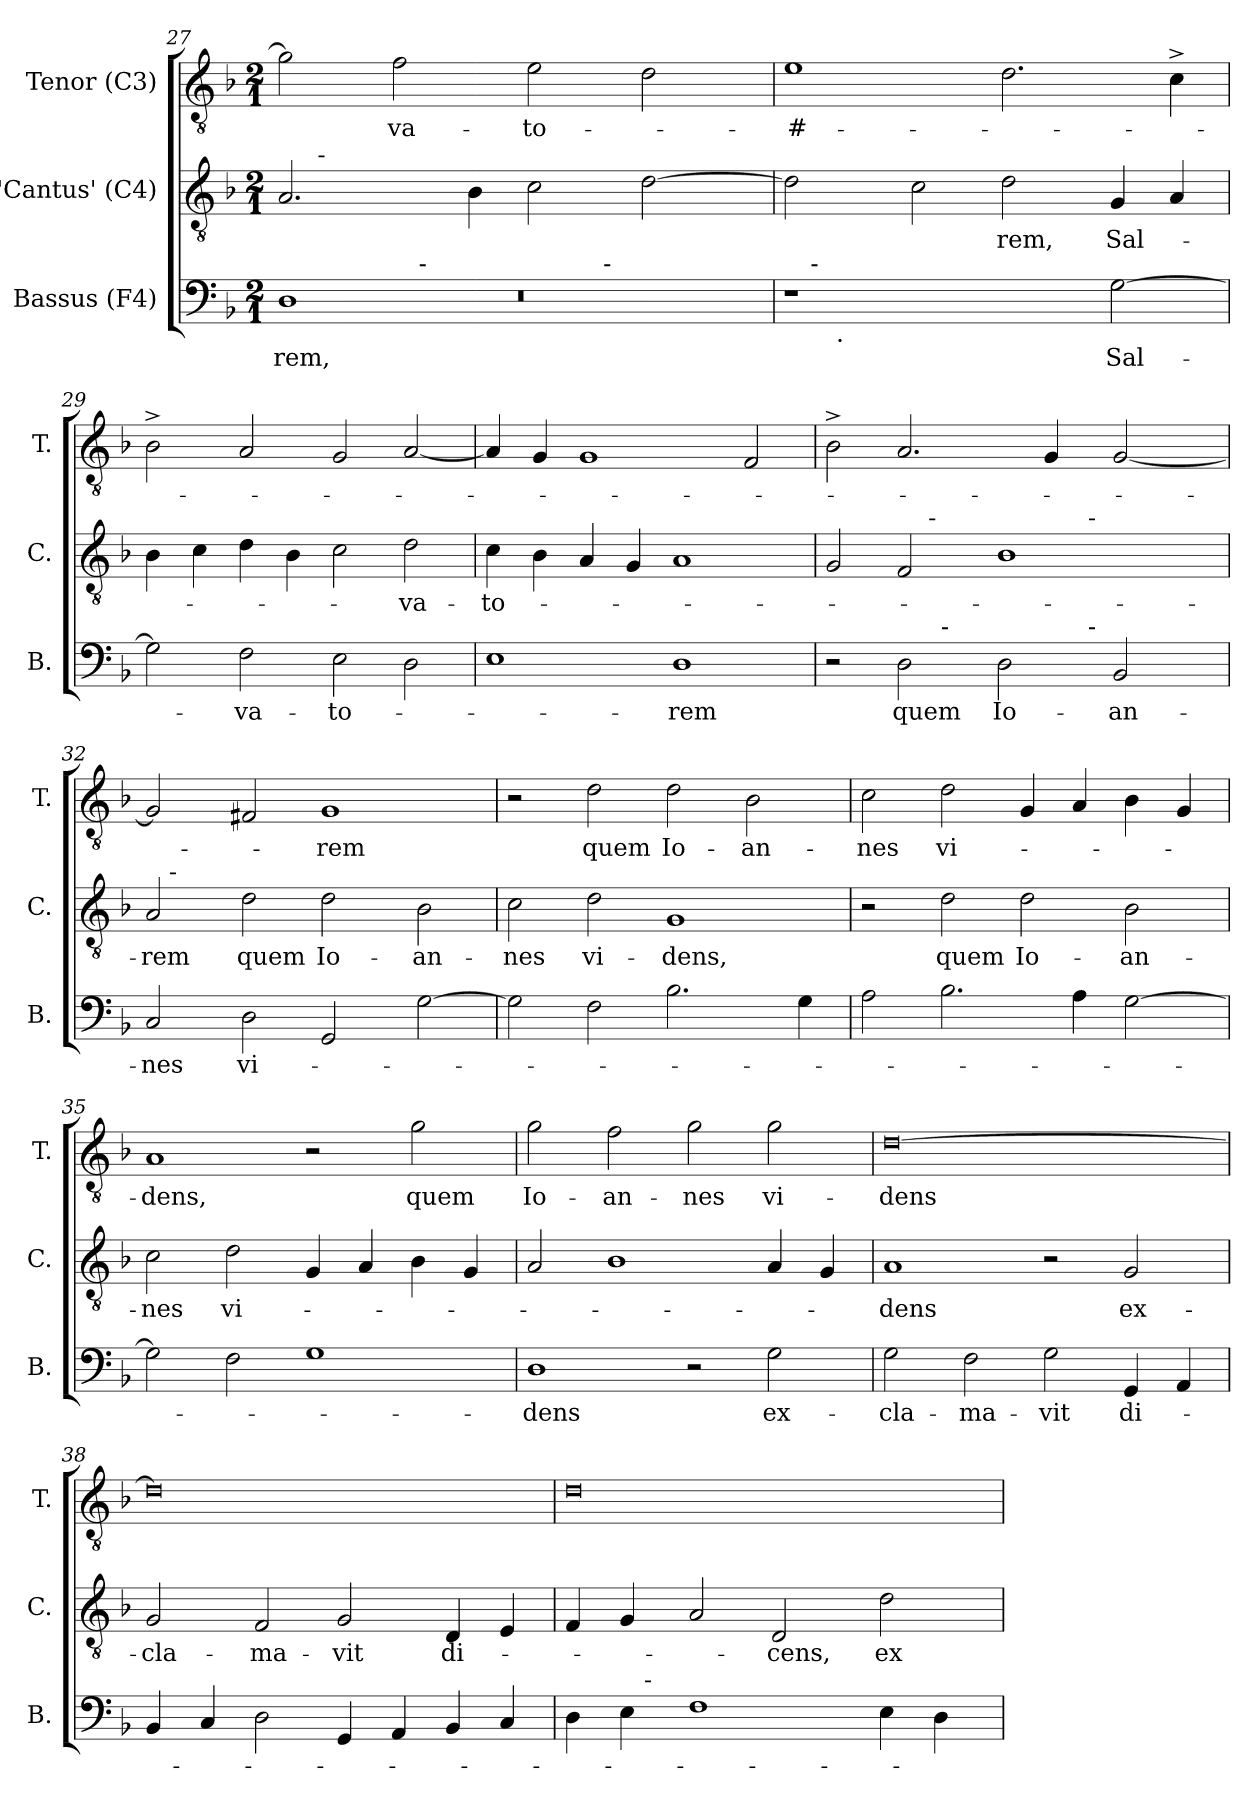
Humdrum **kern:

**kern	**text	**kern	**text	**kern	**text
*part3	*part3	*part2	*part2	*part1	*part1
*staff3	*staff3	*staff2	*staff2	*staff1	*staff1
*I"Bassus (F4)	*	*I"'Cantus' (C4)	*	*I"Tenor (C3)	*
*I'B.	*	*I'C.	*	*I'T.	*
!!LO:LB:g=z
*clefF4	*	*clefGv2	*	*clefGv2	*
*k[b-]	*	*k[b-]	*	*k[b-]	*
*F:	*	*F:	*	*F:	*
*M2/1	*	*M2/1	*	*M2/1	*
=27	=27	=27	=27	=27	=27
*^	*	*	*	*	*
*	*^	*	*	*	*	*
!	!	!LO:N:vis=1	!LO:LY:b	!	!	!	!
*	*	*	*	*^	*	*	*
2ryy	1D	0r	-rem,	2.A/	8ryy	.	2g\]	.
!	!	!	!	!	!LO:TX:a:t=-	!	!	!
.	.	.	.	.	1...ryy	.	.	.
!	!	!	!	!	!	!	!	!LO:LY:b
16ryy	.	.	.	.	.	.	2f\	-va-
!LO:TX:a:t=-	!	!	!	!	!	!	!	!
1ryy	.	.	.	.	.	.	.	.
.	.	.	.	4B-\	.	.	.	.
!	!	!	!	!	!	!	!	!LO:LY:b
.	4.ryy	.	.	2c\	.	.	2e\	-to-
!	!LO:TX:a:t=-	!	!	!	!	!	!	!
.	2ryy	.	.	.	.	.	.	.
.	.	.	.	[>2d\	.	.	2d\	.
4..ryy	.	.	.	.	.	.	.	.
.	8ryy	.	.	.	.	.	.	.
=28	=28	=28	=28	=28	=28	=28	=28	=28
!	!	!	!	!	!	!	!	!LO:LY:b
*	*	*	*	*v	*v	*	*	*
1r	16ryy	8ryy	.	2d\]	.	1e	-#-
!	!LO:TX:a:t=-	!	!	!	!	!	!
.	1ryy	.	.	.	.	.	.
!	!	!LO:TX:b:t=.	!	!	!	!	!
.	.	1...ryy	.	.	.	.	.
.	.	.	.	2c\	.	.	.
!	!	!	!	!	!LO:LY:b	!	!
2ryy	.	.	.	2d\	-rem,	2.d\	.
.	2...ryy	.	.	.	.	.	.
!	!	!	!LO:LY:b	!	!LO:LY:b	!	!
[>2G\	.	.	Sal-	4G/	Sal-	.	.
.	.	.	.	4A/	.	4c^>\	.
*v	*v	*v	*	*	*	*	*
=29	=29	=29	=29	=29	=29
2G\]	.	4B-\	.	2B-^>\	.
.	.	4c\	.	.	.
!	!LO:LY:b	!	!	!	!
2F\	-va-	4d\	.	2A/	.
.	.	4B-\	.	.	.
!	!LO:LY:b	!	!	!	!
2E\	-to-	2c\	.	2G/	.
!	!	!	!LO:LY:b	!	!
2D\	.	2d\	-va-	[<2A/	.
=30	=30	=30	=30	=30	=30
!	!	!	!LO:LY:b	!	!
1E	.	4c\	-to-	4A/]	.
.	.	4B-\	.	4G/	.
.	.	4A/	.	1G	.
.	.	4G/	.	.	.
!	!LO:LY:b	!	!	!	!
1D	-rem	1A	.	.	.
.	.	.	.	2F/	.
!!LO:LB:g=z
=31	=31	=31	=31	=31	=31
*^	*	*^	*	*	*
*	*^	*	*	*^	*	*	*
2r	2ryy	1ryy	.	2G/	2ryy	1ryy	.	2B-^>\	.
!	!	!	!LO:LY:b	!	!	!	!	!	!
2D\	8ryy	.	quem	2F/	8ryy	.	.	2.A/	.
!	!	!	!	!	!LO:TX:a:t=-	!	!	!	!
.	32ryy	.	.	.	1ryy	.	.	.	.
!	!LO:TX:a:t=-	!	!	!	!	!	!	!	!
.	1ryy	.	.	.	.	.	.	.	.
!	!	!	!LO:LY:b	!	!	!	!	!	!
2D\	.	4ryy	Io-	1B-	.	4ryy	.	.	.
.	.	8ryy	.	.	.	8ryy	.	4G/	.
.	.	32ryy	.	.	.	32ryy	.	.	.
!	!	!	!	!	!	!LO:TX:a:t=-	!	!	!
!	!	!LO:TX:a:t=-	!	!	!	!	!	!	!
.	.	2ryy	.	.	.	2ryy	.	.	.
!	!	!	!LO:LY:b	!	!	!	!	!	!
2BB-/	.	.	-an-	.	.	.	.	[<2G/	.
.	.	.	.	.	4.ryy	.	.	.	.
.	4ryy	.	.	.	.	.	.	.	.
.	16.ryy	16.ryy	.	.	.	16.ryy	.	.	.
=32	=32	=32	=32	=32	=32	=32	=32	=32	=32
!	!	!	!LO:LY:b	!	!	!	!LO:LY:b	!	!
*v	*v	*v	*	*	*	*	*	*	*
*	*	*	*v	*v	*	*	*
2C/	-nes	2A/	16ryy	-rem	2G/]	.
!	!	!	!LO:TX:a:t=-	!	!	!
.	.	.	1ryy	.	.	.
!	!LO:LY:b	!	!	!LO:LY:b	!	!
2D\	vi-	2d\	.	quem	2F#/	.
!	!	!	!	!LO:LY:b	!	!LO:LY:b
2GG/	.	2d\	.	Io-	1G	-rem
.	.	.	2...ryy	.	.	.
!	!	!	!	!LO:LY:b	!	!
[>2G\	.	2B-\	.	-an-	.	.
=33	=33	=33	=33	=33	=33	=33
!	!	!	!	!LO:LY:b	!	!
*	*	*v	*v	*	*	*
2G\]	.	2c\	-nes	2r	.
!	!	!	!LO:LY:b	!	!LO:LY:b
2F\	.	2d\	vi-	2d\	quem
!	!	!	!LO:LY:b	!	!LO:LY:b
2.B-\	.	1G	-dens,	2d\	Io-
!	!	!	!	!	!LO:LY:b
.	.	.	.	2B-\	-an-
4G\	.	.	.	.	.
=34	=34	=34	=34	=34	=34
!	!	!	!	!	!LO:LY:b
2A\	.	2r	.	2c\	-nes
!	!	!	!LO:LY:b	!	!LO:LY:b
2.B-\	.	2d\	quem	2d\	vi-
!	!	!	!LO:LY:b	!	!
.	.	2d\	Io-	4G/	.
4A\	.	.	.	4A/	.
!	!	!	!LO:LY:b	!	!
[>2G\	.	2B-\	-an-	4B-\	.
.	.	.	.	4G/	.
!!LO:PB:g=z
=35	=35	=35	=35	=35	=35
!	!	!	!LO:LY:b	!	!LO:LY:b
2G\]	.	2c\	-nes	1A	-dens,
!	!	!	!LO:LY:b	!	!
2F\	.	2d\	vi-	.	.
1G	.	4G/	.	2r	.
.	.	4A/	.	.	.
!	!	!	!	!	!LO:LY:b
.	.	4B-\	.	2g\	quem
.	.	4G/	.	.	.
=36	=36	=36	=36	=36	=36
!	!LO:LY:b	!	!	!	!LO:LY:b
1D	-dens	2A/	.	2g\	Io-
!	!	!	!	!	!LO:LY:b
.	.	1B-	.	2f\	-an-
!	!	!	!	!	!LO:LY:b
2r	.	.	.	2g\	-nes
!	!LO:LY:b	!	!	!	!LO:LY:b
2G\	ex-	4A/	.	2g\	vi-
.	.	4G/	.	.	.
=37	=37	=37	=37	=37	=37
!	!LO:LY:b	!	!LO:LY:b	!	!LO:LY:b
2G\	-cla-	1A	-dens	[>0d	-dens
!	!LO:LY:b	!	!	!	!
2F\	-ma-	.	.	.	.
!	!LO:LY:b	!	!	!	!
2G\	-vit	2r	.	.	.
!	!LO:LY:b	!	!LO:LY:b	!	!
4GG/	di-	2G/	ex-	.	.
4AA/	.	.	.	.	.
=38	=38	=38	=38	=38	=38
!	!	!	!LO:LY:b	!	!
4BB-/	.	2G/	-cla-	0d]	.
4C/	.	.	.	.	.
!	!	!	!LO:LY:b	!	!
2D\	.	2F/	-ma-	.	.
!	!	!	!LO:LY:b	!	!
4GG/	.	2G/	-vit	.	.
4AA/	.	.	.	.	.
!	!	!	!LO:LY:b	!	!
4BB-/	.	4D/	di-	.	.
4C/	.	4E/	.	.	.
!!LO:LB:g=z
=39	=39	=39	=39	=39	=39
*^	*	*	*	*	*
4D\	4ryy	.	4F/	.	0d	.
4E\	16ryy	.	4G/	.	.	.
!	!LO:TX:a:t=-	!	!	!	!	!
.	1ryy	.	.	.	.	.
1F	.	.	2A/	.	.	.
!	!	!	!	!LO:LY:b	!	!
.	.	.	2D/	-cens,	.	.
.	2ryy	.	.	.	.	.
!	!	!	!	!LO:LY:b	!	!
4E\	.	.	2d\	ex-	.	.
4D\	.	.	.	.	.	.
.	8.ryy	.	.	.	.	.
*v	*v	*	*	*	*	*
=	=	=	=	=	=
*-	*-	*-	*-	*-	*-
